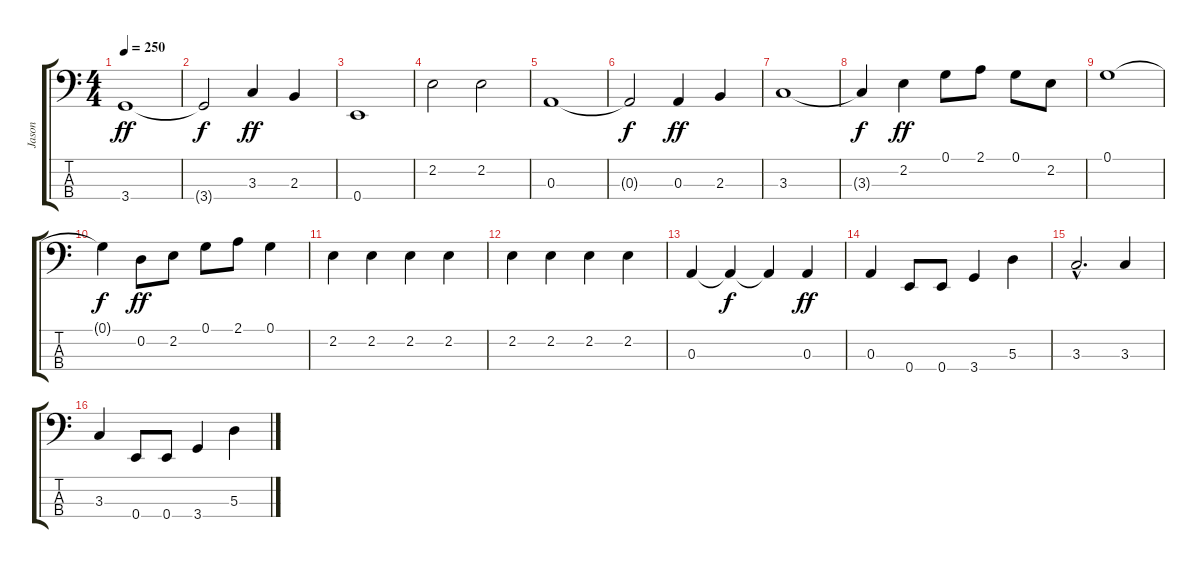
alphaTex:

\track ("Jason" "Jason") {instrument electricbasspick}
\staff {score tabs}
\tuning (G2 D2 A1 E1) {hide}
\ts (4 4)
\tempo 250
\clef f4
\ks c
3.4.1{dy ff} |
3.4{t}.2{dy f} 3.3.4{dy ff} 2.3.4 |
0.4.1 |
2.2.2 2.2.2 |
0.3.1 |
0.3{t}.2{dy f} 0.3.4{dy ff} 2.3.4 |
3.3.1 |
3.3{t}.4{dy f} 2.2.4{dy ff} 0.1.8 2.1.8 0.1.8 2.2.8 |
0.1.1 |
0.1{t}.4{dy f} 0.2.8{dy ff} 2.2.8 0.1.8 2.1.8 0.1.4 |
2.2.4 2.2.4 2.2.4 2.2.4 |
2.2.4 2.2.4 2.2.4 2.2.4 |
0.3.4 0.3{t}.4{dy f} 0.3{t}.4 0.3.4{dy ff} |
0.3.4 0.4.8 0.4.8 3.4.4 5.3.4 |
3.3{hac}.2{d} 3.3.4 |
3.3.4 0.4.8 0.4.8 3.4.4 5.3.4
